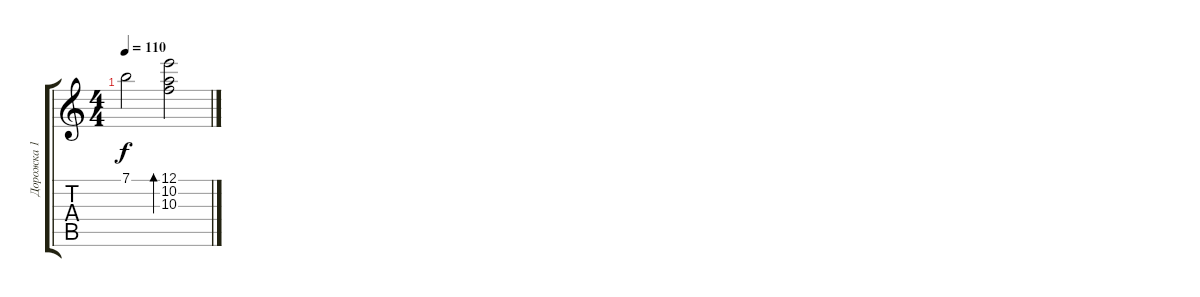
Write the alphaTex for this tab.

\track ("Дорожка 1" "Дорожка 1") {instrument acousticguitarsteel}
\staff {score tabs}
\tuning (E4 B3 G3 D3 A2 E2) {hide}
\ts (4 4)
\tempo 110
\clef g2
\ks c
7.1{t}.2{dy f} (12.1 10.2 10.3).2{bd 480}
